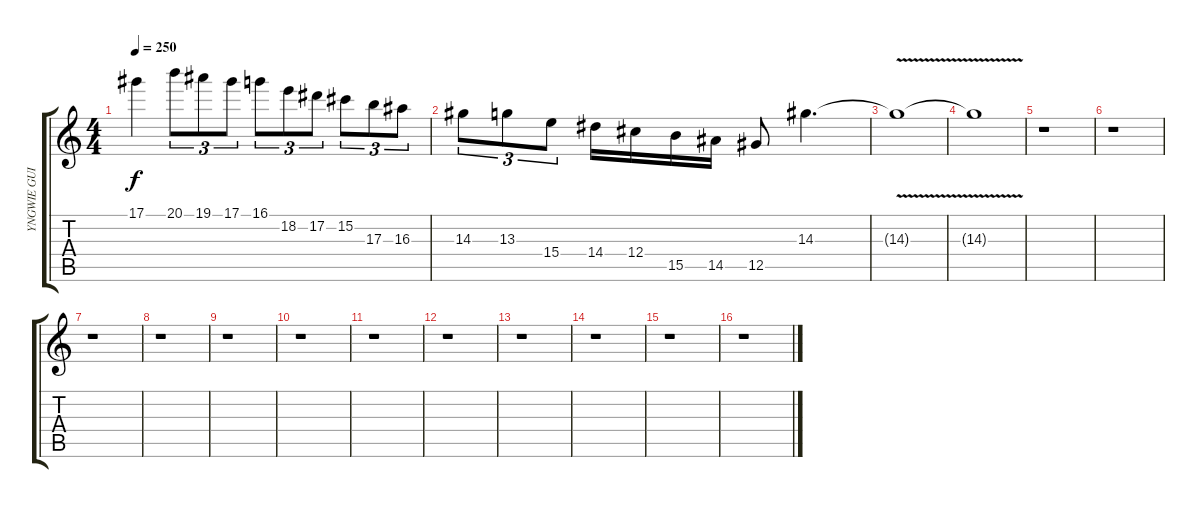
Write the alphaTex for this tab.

\track ("YNGWIE GUITAR 3" "YNGWIE GUI") {instrument overdrivenguitar}
\staff {score tabs}
\tuning (Eb4 Bb3 Gb3 Db3 Ab2 Eb2) {hide}
\ts (4 4)
\tempo 250
\clef g2
\ks aminor
17.1{t}.4{dy f} 20.1.8{tu (3 2)} 19.1.8{tu (3 2)} 17.1.8{tu (3 2)} 16.1.8{tu (3 2)} 18.2.8{tu (3 2)} 17.2.8{tu (3 2)} 15.2.8{tu (3 2)} 17.3.8{tu (3 2)} 16.3.8{tu (3 2)} |
14.3.8{tu (3 2)} 13.3.8{tu (3 2)} 15.4.8{tu (3 2)} 14.4.16 12.4.16 15.5.16 14.5.16 12.5.8 14.3.4{d} |
14.3{v t}.1 |
14.3{t}.1 |
r.1 |
r.1 |
r.1 |
r.1 |
r.1 |
r.1 |
r.1 |
r.1 |
r.1 |
r.1 |
r.1 |
r.1
